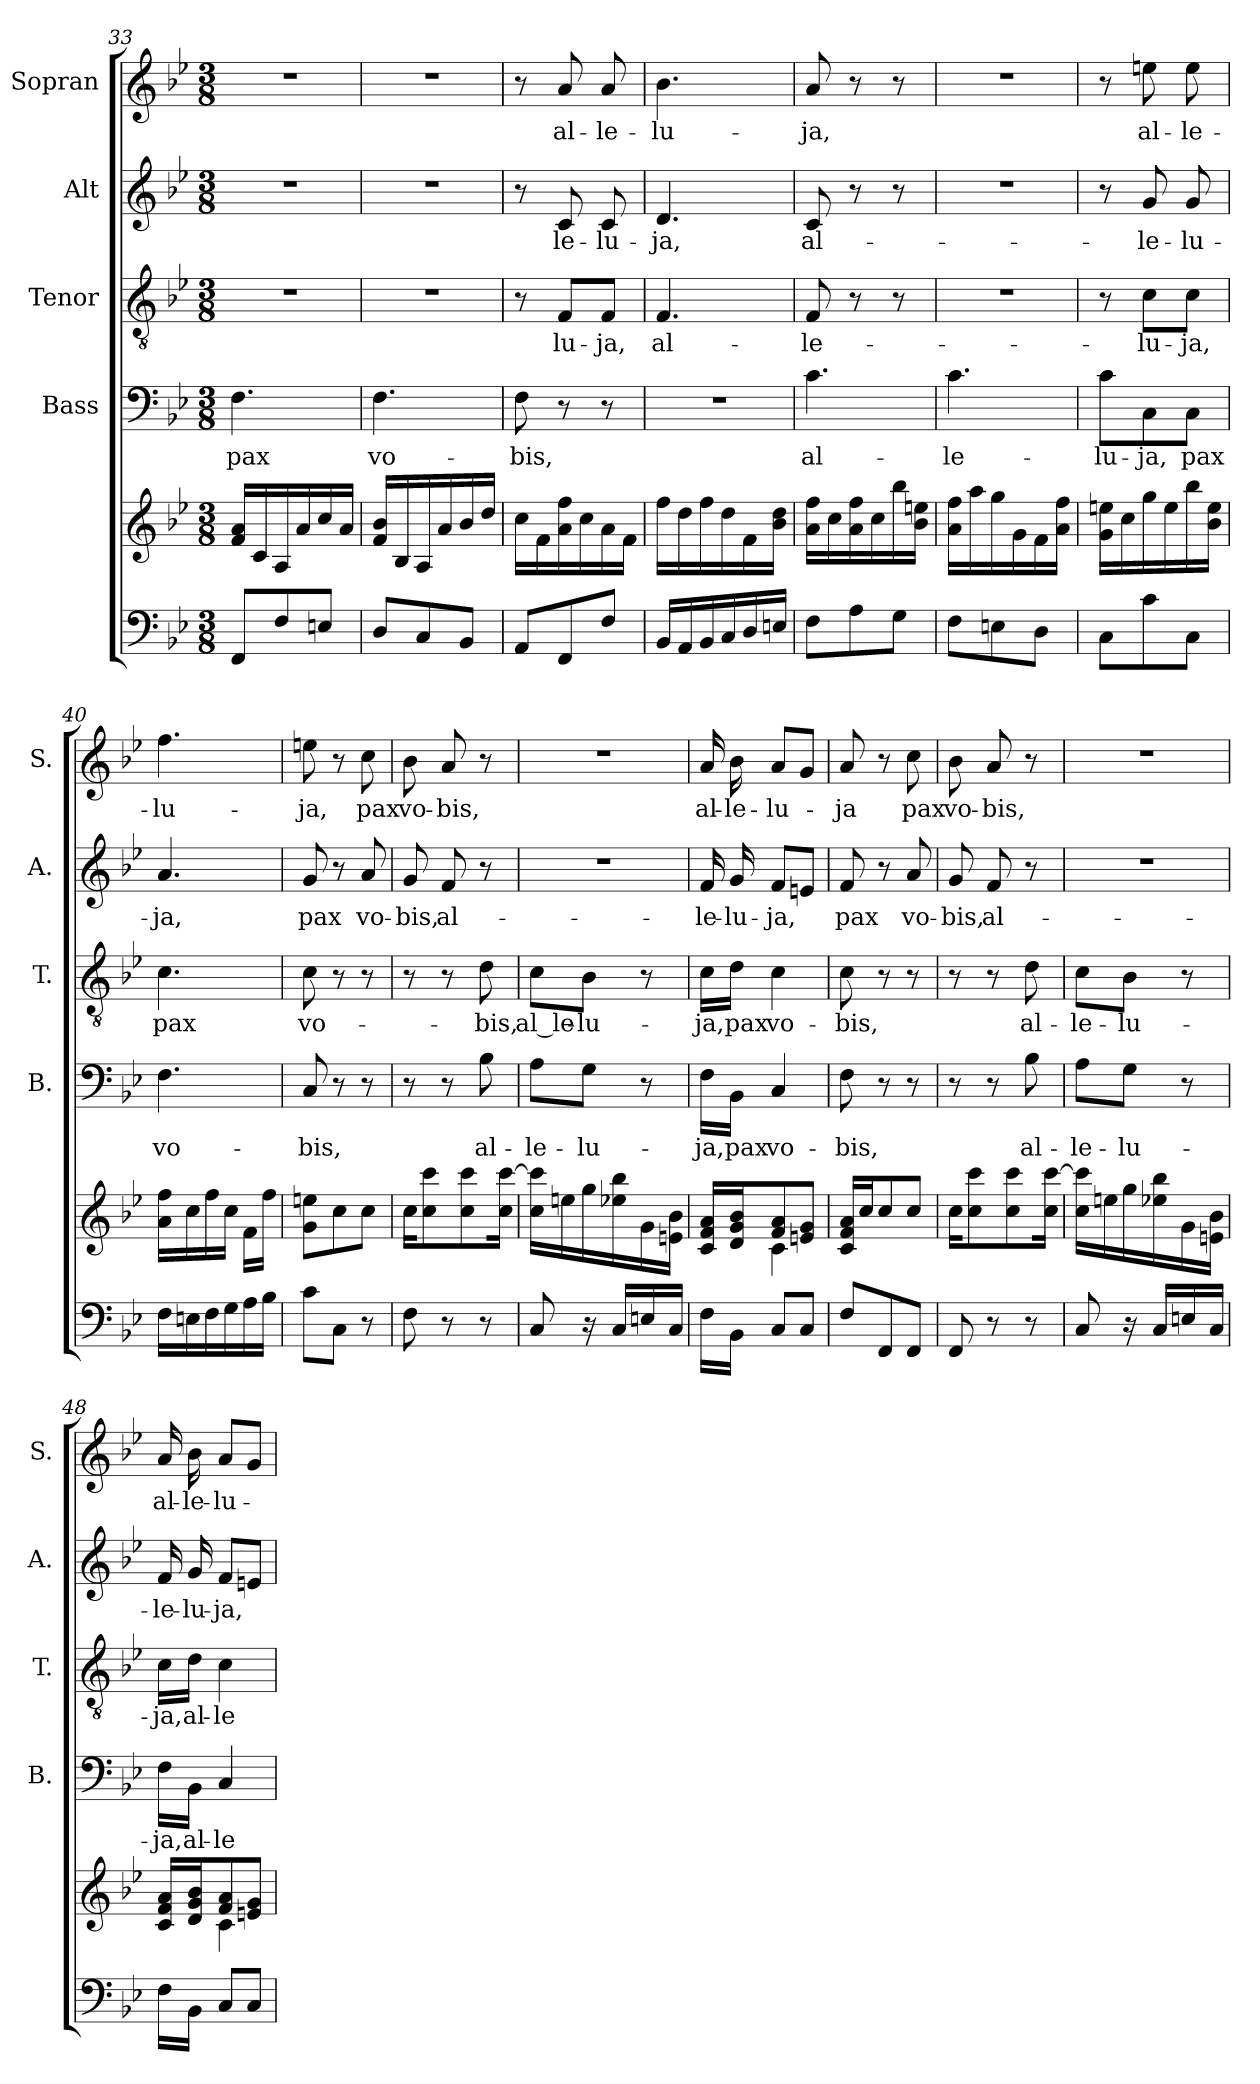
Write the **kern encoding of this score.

**kern	**kern	**kern	**text	**kern	**text	**kern	**text	**kern	**text
*part5	*part5	*part4	*part4	*part3	*part3	*part2	*part2	*part1	*part1
*staff6	*staff5	*staff4	*staff4	*staff3	*staff3	*staff2	*staff2	*staff1	*staff1
*	*	*I"Bass	*	*I"Tenor	*	*I"Alt	*	*I"Sopran	*
*	*	*I'B.	*	*I'T.	*	*I'A.	*	*I'S.	*
*clefF4	*clefG2	*clefF4	*	*clefGv2	*	*clefG2	*	*clefG2	*
*k[b-e-]	*k[b-e-]	*k[b-e-]	*	*k[b-e-]	*	*k[b-e-]	*	*k[b-e-]	*
*B-:	*B-:	*B-:	*	*B-:	*	*B-:	*	*B-:	*
*M3/8	*M3/8	*M3/8	*	*M3/8	*	*M3/8	*	*M3/8	*
=33	=33	=33	=33	=33	=33	=33	=33	=33	=33
!	!	!	!LO:LY:b	!	!	!	!	!	!
8FF/L	16f/ 16a/LL	4.F\	pax	4.r	.	4.r	.	4.r	.
.	16c/	.	.	.	.	.	.	.	.
8F/	16A/	.	.	.	.	.	.	.	.
.	16a/	.	.	.	.	.	.	.	.
8En/J	16cc/	.	.	.	.	.	.	.	.
.	16a/JJ	.	.	.	.	.	.	.	.
=34	=34	=34	=34	=34	=34	=34	=34	=34	=34
!	!	!	!LO:LY:b	!	!	!	!	!	!
8D/L	16f/ 16b-/LL	4.F\	vo-	4.r	.	4.r	.	4.r	.
.	16B-/	.	.	.	.	.	.	.	.
8C/	16A/	.	.	.	.	.	.	.	.
.	16a/	.	.	.	.	.	.	.	.
8BB-/J	16b-/	.	.	.	.	.	.	.	.
.	16dd/JJ	.	.	.	.	.	.	.	.
=35	=35	=35	=35	=35	=35	=35	=35	=35	=35
!	!	!	!LO:LY:b	!	!	!	!	!	!
8AA/L	16cc\LL	8F\	-bis,	8r	.	8r	.	8r	.
.	16f\	.	.	.	.	.	.	.	.
!	!	!	!	!	!LO:LY:b	!	!LO:LY:b	!	!LO:LY:b
8FF/	16a\ 16ff\	8r	.	8F/L	-lu-	8c/	-le-	8a/	al-
.	16cc\	.	.	.	.	.	.	.	.
!	!	!	!	!	!LO:LY:b	!	!LO:LY:b	!	!LO:LY:b
8F/J	16a\	8r	.	8F/J	-ja,	8c/	-lu-	8a/	-le-
.	16f\JJ	.	.	.	.	.	.	.	.
!!LO:LB:g=z
=36	=36	=36	=36	=36	=36	=36	=36	=36	=36
!	!	!	!	!	!LO:LY:b	!	!LO:LY:b	!	!LO:LY:b
16BB-/LL	16ff\LL	4.r	.	4.F/	al-	4.d/	-ja,	4.b-\	-lu-
16AA/	16dd\	.	.	.	.	.	.	.	.
16BB-/	16ff\	.	.	.	.	.	.	.	.
16C/	16dd\	.	.	.	.	.	.	.	.
16D/	16f\	.	.	.	.	.	.	.	.
16En/JJ	16b-\ 16dd\JJ	.	.	.	.	.	.	.	.
=37	=37	=37	=37	=37	=37	=37	=37	=37	=37
!	!	!	!LO:LY:b	!	!LO:LY:b	!	!LO:LY:b	!	!LO:LY:b
8F\L	16a\ 16ff\LL	4.c\	al-	8F/	-le-	8c/	al-	8a/	-ja,
.	16cc\	.	.	.	.	.	.	.	.
8A\	16a\ 16ff\	.	.	8r	.	8r	.	8r	.
.	16cc\	.	.	.	.	.	.	.	.
8G\J	16bb-\	.	.	8r	.	8r	.	8r	.
.	16b-\ 16een\JJ	.	.	.	.	.	.	.	.
=38	=38	=38	=38	=38	=38	=38	=38	=38	=38
!	!	!	!LO:LY:b	!	!	!	!	!	!
8F\L	16a\ 16ff\LL	4.c\	-le-	4.r	.	4.r	.	4.r	.
.	16aa\	.	.	.	.	.	.	.	.
8En\	16gg\	.	.	.	.	.	.	.	.
.	16g\	.	.	.	.	.	.	.	.
8D\J	16f\	.	.	.	.	.	.	.	.
.	16a\ 16ff\JJ	.	.	.	.	.	.	.	.
=39	=39	=39	=39	=39	=39	=39	=39	=39	=39
!	!	!	!LO:LY:b	!	!	!	!	!	!
8C\L	16g\ 16een\LL	8c\L	-lu-	8r	.	8r	.	8r	.
.	16cc\	.	.	.	.	.	.	.	.
!	!	!	!LO:LY:b	!	!LO:LY:b	!	!LO:LY:b	!	!LO:LY:b
8c\	16gg\	8C\	-ja,	8c\L	-lu-	8g/	-le-	8een\	al-
.	16ee\	.	.	.	.	.	.	.	.
!	!	!	!LO:LY:b	!	!LO:LY:b	!	!LO:LY:b	!	!LO:LY:b
8C\J	16bb-\	8C\J	pax	8c\J	-ja,	8g/	-lu-	8ee\	-le-
.	16b-\ 16ee\JJ	.	.	.	.	.	.	.	.
=40	=40	=40	=40	=40	=40	=40	=40	=40	=40
!	!	!	!LO:LY:b	!	!LO:LY:b	!	!LO:LY:b	!	!LO:LY:b
16F\LL	16a\ 16ff\LL	4.F\	vo-	4.c\	pax	4.a/	-ja,	4.ff\	-lu-
16En\	16cc\	.	.	.	.	.	.	.	.
16F\	16ff\	.	.	.	.	.	.	.	.
16G\	16cc\JJ	.	.	.	.	.	.	.	.
16A\	16f\LL	.	.	.	.	.	.	.	.
16B-\JJ	16ff\JJ	.	.	.	.	.	.	.	.
=41	=41	=41	=41	=41	=41	=41	=41	=41	=41
!	!	!	!LO:LY:b	!	!LO:LY:b	!	!LO:LY:b	!	!LO:LY:b
8c\L	8g\ 8een\L	8C/	-bis,	8c\	vo-	8g/	pax	8een\	-ja,
8C\J	8cc\	8r	.	8r	.	8r	.	8r	.
!	!	!	!	!	!	!	!LO:LY:b	!	!LO:LY:b
8r	8cc\J	8r	.	8r	.	8a/	vo-	8cc\	pax
=42	=42	=42	=42	=42	=42	=42	=42	=42	=42
!	!	!	!	!	!	!	!LO:LY:b	!	!LO:LY:b
8F\	16cc\KL	8r	.	8r	.	8g/	-bis,	8b-\	vo-
.	8cc\ 8ccc\	.	.	.	.	.	.	.	.
!	!	!	!	!	!	!	!LO:LY:b	!	!LO:LY:b
8r	.	8r	.	8r	.	8f/	al-	8a/	-bis,
.	8cc\ 8ccc\	.	.	.	.	.	.	.	.
!	!	!	!LO:LY:b	!	!LO:LY:b	!	!	!	!
8r	.	8B-\	al-	8d\	-bis,	8r	.	8r	.
.	16cc\ [16ccc\Jk	.	.	.	.	.	.	.	.
!!LO:PB:g=z
=43	=43	=43	=43	=43	=43	=43	=43	=43	=43
!	!	!	!LO:LY:b	!	!LO:LY:b	!	!	!	!
8C/	16cc\ 16ccc\]LL	8A\L	-le-	8c\L	al_le-	4.r	.	4.r	.
.	16een\	.	.	.	.	.	.	.	.
!	!	!	!LO:LY:b	!	!LO:LY:b	!	!	!	!
16r	16gg\	8G\J	-lu-	8B-\J	-lu-	.	.	.	.
16C/LL	16ee-X\ 16bb-\	.	.	.	.	.	.	.	.
16En/	16g\	8r	.	8r	.	.	.	.	.
16C/JJ	16en\ 16b-\JJ	.	.	.	.	.	.	.	.
=44	=44	=44	=44	=44	=44	=44	=44	=44	=44
*	*^	*	*	*	*	*	*	*	*
!	!	!	!	!LO:LY:b	!	!LO:LY:b	!	!LO:LY:b	!	!LO:LY:b
16F\LL	16c/ 16f/ 16a/LL	8ryy	16F\LL	-ja,	16c\LL	-ja,	16f/	-le-	16a/	al-
!	!	!	!	!LO:LY:b	!	!LO:LY:b	!	!LO:LY:b	!	!LO:LY:b
16BB-\JJ	16d/ 16g/ 16b-/J	.	16BB-\JJ	pax	16d\JJ	pax	16g/	-lu-	16b-\	-le-
!	!	!	!	!LO:LY:b	!	!LO:LY:b	!	!LO:LY:b	!	!LO:LY:b
8C/L	8f/ 8a/	4c\	4C/	vo-	4c\	vo-	8f/L	-ja,	8a/L	-lu-
8C/J	8en/ 8g/J	.	.	.	.	.	8en/J	.	8g/J	.
*	*v	*v	*	*	*	*	*	*	*	*
=45	=45	=45	=45	=45	=45	=45	=45	=45	=45
!	!	!	!LO:LY:b	!	!LO:LY:b	!	!LO:LY:b	!	!LO:LY:b
8F/L	16c/ 16f/ 16a/LL	8F\	-bis,	8c\	-bis,	8f/	pax	8a/	-ja
.	16cc/J	.	.	.	.	.	.	.	.
8FF/	8cc/	8r	.	8r	.	8r	.	8r	.
!	!	!	!	!	!	!	!LO:LY:b	!	!LO:LY:b
8FF/J	8cc/J	8r	.	8r	.	8a/	vo-	8cc\	pax
=46	=46	=46	=46	=46	=46	=46	=46	=46	=46
!	!	!	!	!	!	!	!LO:LY:b	!	!LO:LY:b
8FF/	16cc\KL	8r	.	8r	.	8g/	-bis,	8b-\	vo-
.	8cc\ 8ccc\	.	.	.	.	.	.	.	.
!	!	!	!	!	!	!	!LO:LY:b	!	!LO:LY:b
8r	.	8r	.	8r	.	8f/	al-	8a/	-bis,
.	8cc\ 8ccc\	.	.	.	.	.	.	.	.
!	!	!	!LO:LY:b	!	!LO:LY:b	!	!	!	!
8r	.	8B-\	al-	8d\	al-	8r	.	8r	.
.	16cc\ [16ccc\Jk	.	.	.	.	.	.	.	.
=47	=47	=47	=47	=47	=47	=47	=47	=47	=47
!	!	!	!LO:LY:b	!	!LO:LY:b	!	!	!	!
8C/	16cc\ 16ccc\]LL	8A\L	-le-	8c\L	-le-	4.r	.	4.r	.
.	16een\	.	.	.	.	.	.	.	.
!	!	!	!LO:LY:b	!	!LO:LY:b	!	!	!	!
16r	16gg\	8G\J	-lu-	8B-\J	-lu-	.	.	.	.
16C/LL	16ee-X\ 16bb-\	.	.	.	.	.	.	.	.
16En/	16g\	8r	.	8r	.	.	.	.	.
16C/JJ	16en\ 16b-\JJ	.	.	.	.	.	.	.	.
=48	=48	=48	=48	=48	=48	=48	=48	=48	=48
*	*^	*	*	*	*	*	*	*	*
!	!	!	!	!LO:LY:b	!	!LO:LY:b	!	!LO:LY:b	!	!LO:LY:b
16F\LL	16c/ 16f/ 16a/LL	8ryy	16F\LL	-ja,	16c\LL	-ja,	16f/	-le-	16a/	al-
!	!	!	!	!LO:LY:b	!	!LO:LY:b	!	!LO:LY:b	!	!LO:LY:b
16BB-\JJ	16d/ 16g/ 16b-/J	.	16BB-\JJ	al-	16d\JJ	al-	16g/	-lu-	16b-\	-le-
!	!	!	!	!LO:LY:b	!	!LO:LY:b	!	!LO:LY:b	!	!LO:LY:b
8C/L	8f/ 8a/	4c\	4C/	-le-	4c\	-le-	8f/L	-ja,	8a/L	-lu-
8C/J	8en/ 8g/J	.	.	.	.	.	8en/J	.	8g/J	.
*	*v	*v	*	*	*	*	*	*	*	*
=	=	=	=	=	=	=	=	=	=
*-	*-	*-	*-	*-	*-	*-	*-	*-	*-
